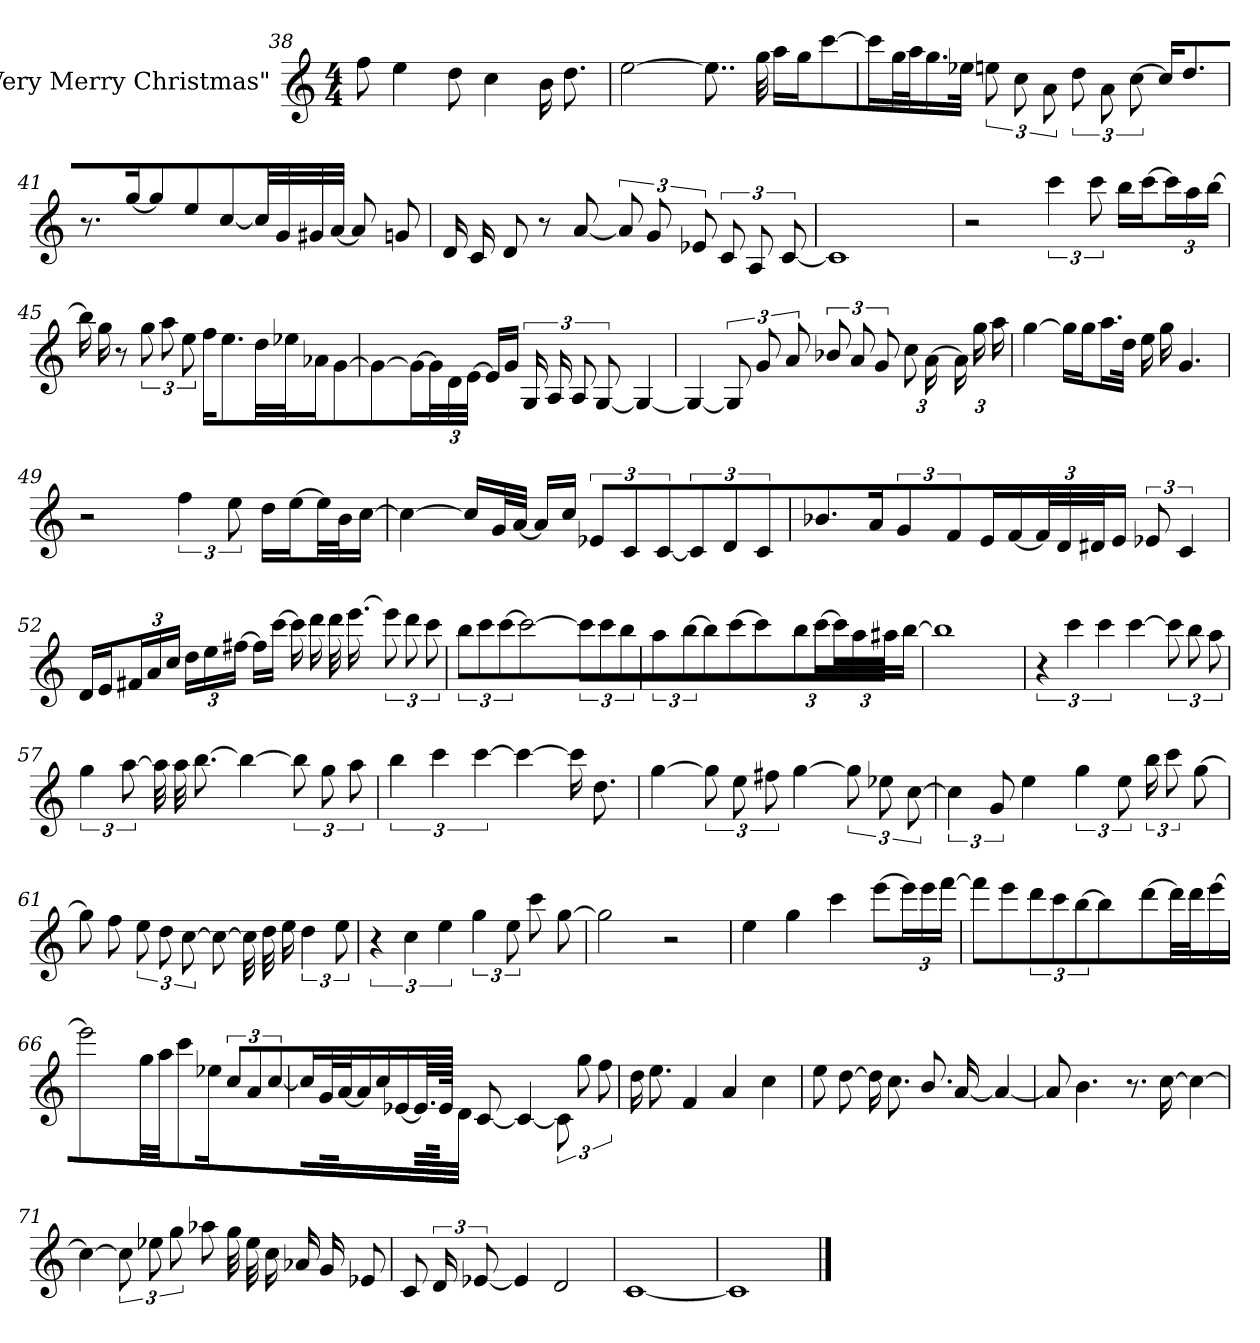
**kern
*part1
*staff1
*I"Very Merry Christmas"
*I'Very Merry Christmas"
!!LO:LB:g=z
*clefG2
*k[]
*M4/4
=38
8ff\
4ee\
8dd\
4cc\
16b\LL
8.dd\
=39
[>2ee\
8..ee\L]
32gg\JJ
16aa\LL
16gg\J
[>8ccc\
=40
16ccc\LL]
32gg\JL
32aa\JJ
16.gg\L
32ee-X\JJ
12een\L
12cc\
12a\
12dd\L
12a\
[>12cc\
16cc\LL]
8.dd\
!!LO:LB:g=z
=41
8.r
[>16gg\
8gg\L]
8ee\
[<8cc/L
32cc/LL]
32g/JJ
32g#X/JJ
[<32a/JJ
8a/L]
8gn/
=42
16d/LL
16c/J
8d/
8r
[<8a/
12a/L]
12g/
12e-X/
12c/L
12A/
[<12c/
=43
1c]
!!LO:LB:g=z
=44
2r
6ccc\
12ccc\
16bb\LL
[>16ccc\J
24ccc\L]
24aa\J
[>24bb\J
=45
16bb\LL]
16gg\J
8r
12gg\L
12aa\
12ee\
16ff\LL
8.ee\
32dd\LLL
32ee-X\JJ
16a-X\J
[<8g\
=46
4g/_<
16g/LL_<
48g/JL]
48d/JJ
[<48e/JJ
16e/L]
16g/J
24G/LL
24A/J
12A/
[<12G/
4G/_<
!!LO:LB:g=z
=47
4G/_<
12G/L]
12g/
12a/
12b-X/L
12a/
12g/
12cc\L
[>24a\J
24a\L]
24gg\J
24aa\J
=48
[>4gg\
16gg\LL]
16gg\J
16.aa\L
32dd\JJ
16ee\LL
16gg\J
4.g/
=49
2r
6ff\
12ee\
16dd\LL
[>16ee\J
32ee\LL]
32b\JJ
[>16cc\J
!!LO:LB:g=z
=50
4cc\_>
16cc/LL]
32g/JL
[<32a/JJ
16a/L]
16cc/J
12e-X/L
12c/
[<12c/
12c/L]
12d/
12c/
=51
8.b-X/L
16a/J
6g/
12f/
16e/LL
[<16f/J
48f/LL]
48d/JJ
48d#X/JJ
16e/J
12e-X/
6c/
!!LO:LB:g=z
=52
16d/LL
16e/J
24f#X/L
24a/J
24cc/J
24dd\LL
24ee\J
[>24ff#X\J
16ff#\L]
[>16ccc\J
16ccc\LL]
16ddd\J
32ddd\LL
[>16.eee\J
12eee\L]
12ddd\
12ccc\
=53
12bb\L
12ccc\
[>12ccc\
2ccc\_>
12ccc\L]
12ccc\
12bb\
!!LO:LB:g=z
=54
6aa\
[>12bb\
8bb\L]
[>8ccc\
4ccc\]
12bb\L
[>24ccc\J
48ccc\LL]
48aa\JJ
48aa#X\JJ
[>16bb\J
=55
1bb]
=56
6r
6ccc\
6ccc\
[>4ccc\
12ccc\L]
12bb\
12aa\
!!LO:LB:g=z
=57
6gg\
[>12aa\
32aa\LLL]
32aa\JJ
[>8.bb\
4bb\_>
12bb\L]
12gg\
12aa\
=58
6bb\
6ccc\
[>6ccc\
4ccc\_>
16ccc\LL]
8.dd\
=59
[>4gg\
12gg\L]
12ee\
12ff#X\
[>4gg\
12gg\L]
12ee-X\
[>12cc\
=60
6cc\]
12g/
4ee\
6gg\
12ee\
24bb\LL
12ccc\
[>8gg\
!!LO:PB:g=z
=61
8gg\L]
8ff\
12ee\L
12dd\
[>12cc\
8cc\L_>
32cc\LL]
32dd\JJ
16ee\J
6dd\
12ee\
=62
6r
6cc\
6ee\
6gg\
12ee\
8ccc\L
[>8gg\
=63
2gg\]
2r
=64
4ee\
4gg\
4ccc\
[>8eee\L
24eee\L]
24eee\J
[>24fff\J
!!LO:LB:g=z
=65
8fff\L]
8eee\
12ddd\L
12ccc\
[>12bb\
4bb\]
[>8ddd\L
32ddd\LL]
32ddd\JJ
[>16eee\J
=66
2eee\]
32gg\LLL
32aa\JJ
8ccc\
16ee-X\J
12cc\L
12a\
[>12cc\
=67
16cc/LL]
32g/JL
[<32a/JJ
16a/L]
16cc/J
[<16e-X/LL
64.e-/JLL]
128e-/JJJJ
32d/JJ
[<8c/
4c/_<
12c\L]
12gg\
12ff\
!!LO:LB:g=z
=68
16dd\LL
8.ee\
4f/
4a/
4cc\
=69
8ee\L
[>8dd\
16dd\LL]
8.cc\
8.b/L
[<16a/J
4a/_<
=70
8a/]
4.b\
8.r
[>16cc\
4cc\_>
=71
4cc\_>
12cc\L]
12ee-X\
12gg\
8aa-X\L
32gg\LL
32ee-\JJ
16cc\J
16a-X/LL
16g/J
8e-X/
!!LO:LB:g=z
=72
8c/L
24d/L
[<12e-X/
4e-/]
2d/
=73
[<1c
=74
1c]
==
*-
